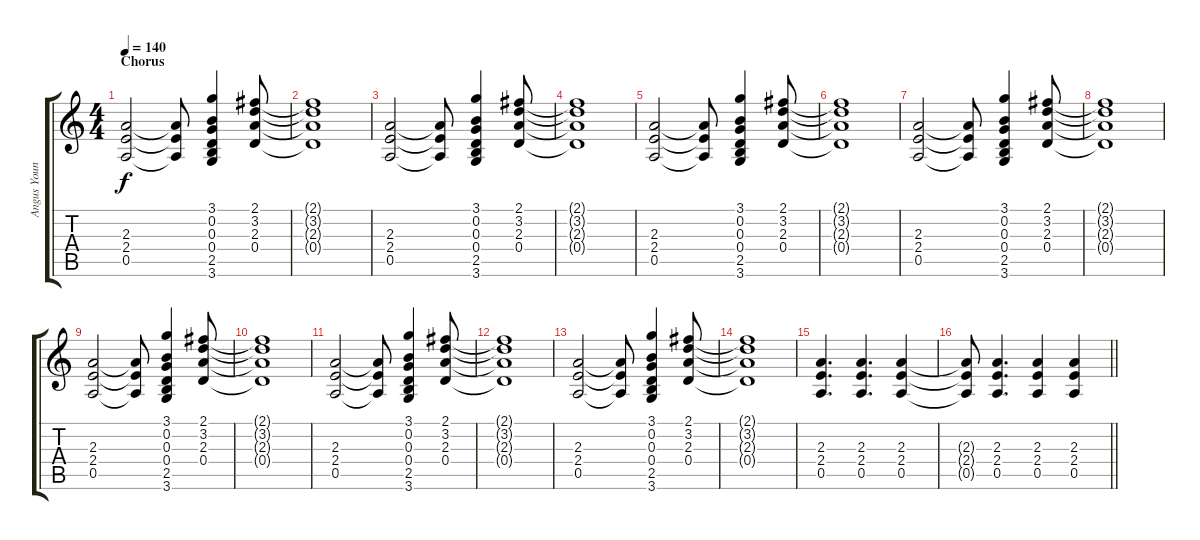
\track ("Angus Young" "Angus Youn") {instrument distortionguitar}
\staff {score tabs}
\tuning (E4 B3 G3 D3 A2 E2) {hide}
\ts (4 4)
\section ("" "Chorus")
\tempo 140
\clef g2
\ks c
(2.3 2.4 0.5).2{dy f} (2.3{t} 2.4{t} 0.5{t}).8 (3.1 0.2 0.3 0.4 2.5 3.6).4 (2.1 3.2 2.3 0.4).8 |
(2.1{t} 3.2{t} 2.3{t} 0.4{t}).1 |
(2.3 2.4 0.5).2 (2.3{t} 2.4{t} 0.5{t}).8 (3.1 0.2 0.3 0.4 2.5 3.6).4 (2.1 3.2 2.3 0.4).8 |
(2.1{t} 3.2{t} 2.3{t} 0.4{t}).1 |
(2.3 2.4 0.5).2 (2.3{t} 2.4{t} 0.5{t}).8 (3.1 0.2 0.3 0.4 2.5 3.6).4 (2.1 3.2 2.3 0.4).8 |
(2.1{t} 3.2{t} 2.3{t} 0.4{t}).1 |
(2.3 2.4 0.5).2 (2.3{t} 2.4{t} 0.5{t}).8 (3.1 0.2 0.3 0.4 2.5 3.6).4 (2.1 3.2 2.3 0.4).8 |
(2.1{t} 3.2{t} 2.3{t} 0.4{t}).1 |
(2.3 2.4 0.5).2 (2.3{t} 2.4{t} 0.5{t}).8 (3.1 0.2 0.3 0.4 2.5 3.6).4 (2.1 3.2 2.3 0.4).8 |
(2.1{t} 3.2{t} 2.3{t} 0.4{t}).1 |
(2.3 2.4 0.5).2 (2.3{t} 2.4{t} 0.5{t}).8 (3.1 0.2 0.3 0.4 2.5 3.6).4 (2.1 3.2 2.3 0.4).8 |
(2.1{t} 3.2{t} 2.3{t} 0.4{t}).1 |
(2.3 2.4 0.5).2 (2.3{t} 2.4{t} 0.5{t}).8 (3.1 0.2 0.3 0.4 2.5 3.6).4 (2.1 3.2 2.3 0.4).8 |
(2.1{t} 3.2{t} 2.3{t} 0.4{t}).1 |
(2.3 2.4 0.5).4{d} (2.3 2.4 0.5).4{d} (2.3 2.4 0.5).4 |
\barLineRight lightlight
(2.3{t} 2.4{t} 0.5{t}).8 (2.3 2.4 0.5).4{d} (2.3 2.4 0.5).4 (2.3 2.4 0.5).4
